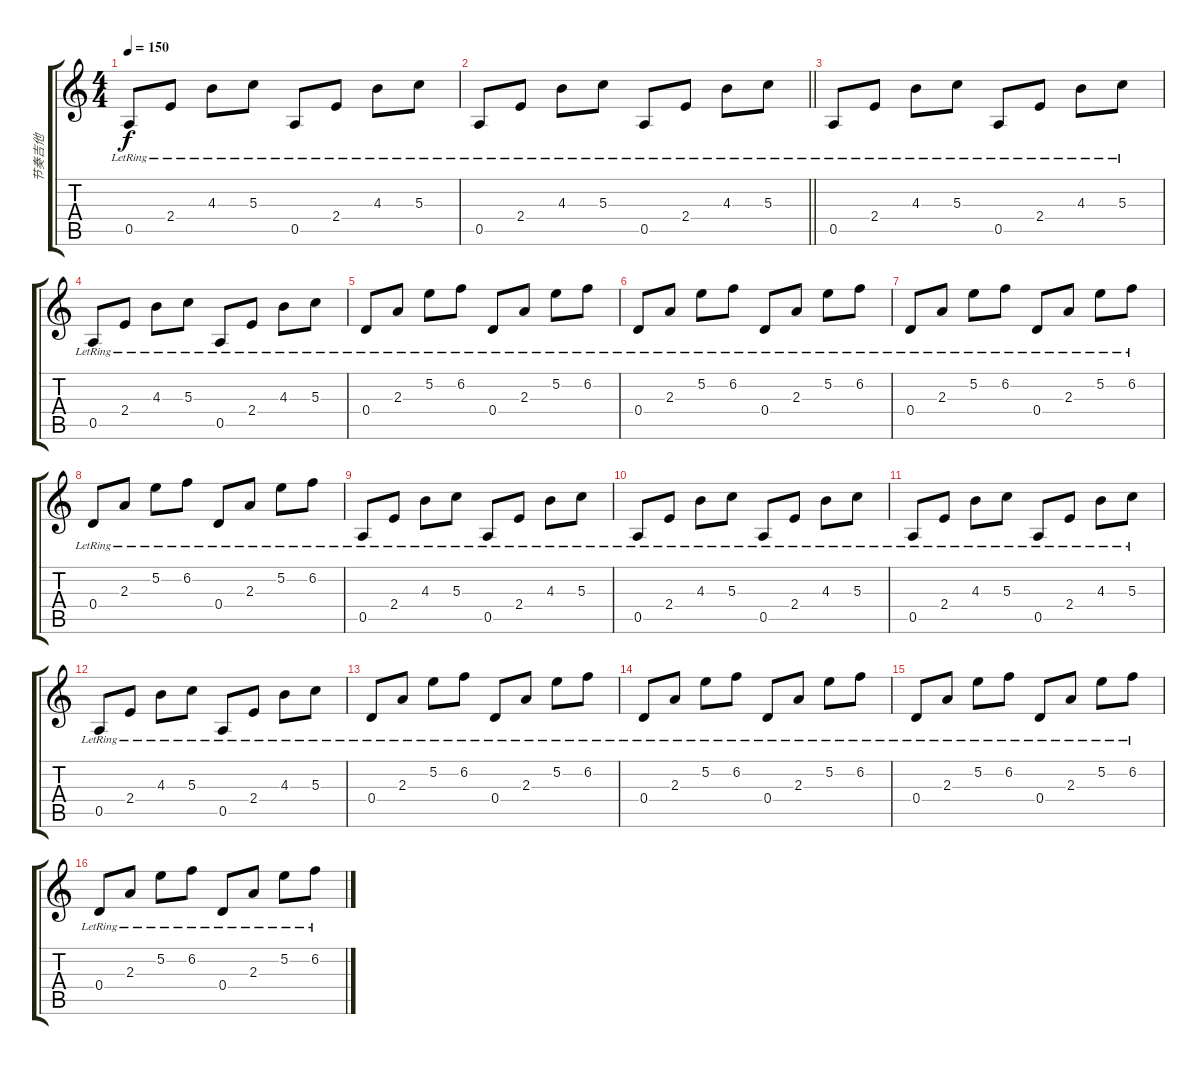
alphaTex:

\track ("节奏吉他" "节奏吉他") {instrument overdrivenguitar}
\staff {score tabs}
\tuning (E4 B3 G3 D3 A2 E2) {hide}
\ts (4 4)
\tempo 150
\clef g2
\ks c
0.5{lr}.8{dy f} 2.4{lr}.8 4.3{lr}.8 5.3{lr}.8 0.5{lr}.8 2.4{lr}.8 4.3{lr}.8 5.3{lr}.8 |
\barLineRight lightlight
0.5{lr}.8 2.4{lr}.8 4.3{lr}.8 5.3{lr}.8 0.5{lr}.8 2.4{lr}.8 4.3{lr}.8 5.3{lr}.8 |
0.5{lr}.8 2.4{lr}.8 4.3{lr}.8 5.3{lr}.8 0.5{lr}.8 2.4{lr}.8 4.3{lr}.8 5.3{lr}.8 |
0.5{lr}.8 2.4{lr}.8 4.3{lr}.8 5.3{lr}.8 0.5{lr}.8 2.4{lr}.8 4.3{lr}.8 5.3{lr}.8 |
0.4{lr}.8 2.3{lr}.8 5.2{lr}.8 6.2{lr}.8 0.4{lr}.8 2.3{lr}.8 5.2{lr}.8 6.2{lr}.8 |
0.4{lr}.8 2.3{lr}.8 5.2{lr}.8 6.2{lr}.8 0.4{lr}.8 2.3{lr}.8 5.2{lr}.8 6.2{lr}.8 |
0.4{lr}.8 2.3{lr}.8 5.2{lr}.8 6.2{lr}.8 0.4{lr}.8 2.3{lr}.8 5.2{lr}.8 6.2{lr}.8 |
0.4{lr}.8 2.3{lr}.8 5.2{lr}.8 6.2{lr}.8 0.4{lr}.8 2.3{lr}.8 5.2{lr}.8 6.2{lr}.8 |
0.5{lr}.8 2.4{lr}.8 4.3{lr}.8 5.3{lr}.8 0.5{lr}.8 2.4{lr}.8 4.3{lr}.8 5.3{lr}.8 |
0.5{lr}.8 2.4{lr}.8 4.3{lr}.8 5.3{lr}.8 0.5{lr}.8 2.4{lr}.8 4.3{lr}.8 5.3{lr}.8 |
0.5{lr}.8 2.4{lr}.8 4.3{lr}.8 5.3{lr}.8 0.5{lr}.8 2.4{lr}.8 4.3{lr}.8 5.3{lr}.8 |
0.5{lr}.8 2.4{lr}.8 4.3{lr}.8 5.3{lr}.8 0.5{lr}.8 2.4{lr}.8 4.3{lr}.8 5.3{lr}.8 |
0.4{lr}.8 2.3{lr}.8 5.2{lr}.8 6.2{lr}.8 0.4{lr}.8 2.3{lr}.8 5.2{lr}.8 6.2{lr}.8 |
0.4{lr}.8 2.3{lr}.8 5.2{lr}.8 6.2{lr}.8 0.4{lr}.8 2.3{lr}.8 5.2{lr}.8 6.2{lr}.8 |
0.4{lr}.8 2.3{lr}.8 5.2{lr}.8 6.2{lr}.8 0.4{lr}.8 2.3{lr}.8 5.2{lr}.8 6.2{lr}.8 |
0.4{lr}.8 2.3{lr}.8 5.2{lr}.8 6.2{lr}.8 0.4{lr}.8 2.3{lr}.8 5.2{lr}.8 6.2{lr}.8
